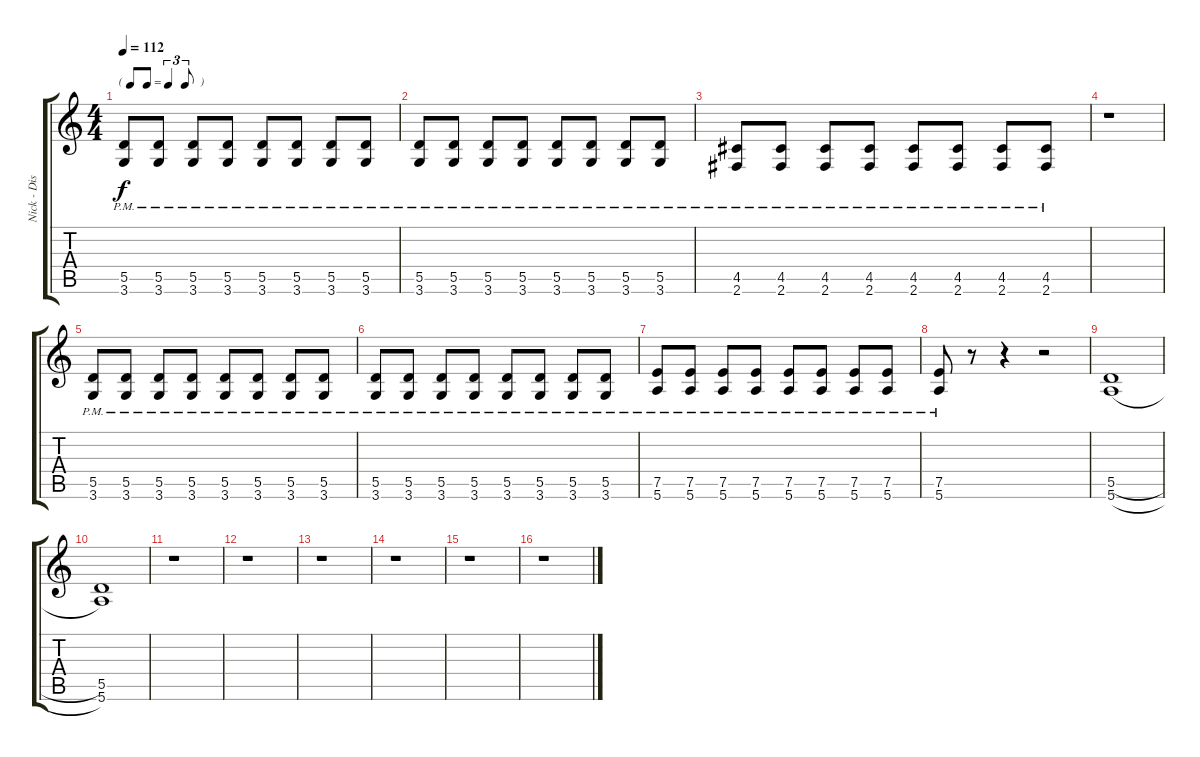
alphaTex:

\track ("Nick - Distorted Rhythm " "Nick - Dis") {instrument distortionguitar}
\staff {score tabs}
\tuning (E4 B3 G3 D3 A2 E2) {hide}
\ts (4 4)
\tf triplet8th
\tempo 112
\clef g2
\ks c
(5.5{pm} 3.6{pm}).8{dy f} (5.5{pm} 3.6{pm}).8 (5.5{pm} 3.6{pm}).8 (5.5{pm} 3.6{pm}).8 (5.5{pm} 3.6{pm}).8 (5.5{pm} 3.6{pm}).8 (5.5{pm} 3.6{pm}).8 (5.5{pm} 3.6{pm}).8 |
(5.5{pm} 3.6{pm}).8 (5.5{pm} 3.6{pm}).8 (5.5{pm} 3.6{pm}).8 (5.5{pm} 3.6{pm}).8 (5.5{pm} 3.6{pm}).8 (5.5{pm} 3.6{pm}).8 (5.5{pm} 3.6{pm}).8 (5.5{pm} 3.6{pm}).8 |
(4.5{pm} 2.6{pm}).8 (4.5{pm} 2.6{pm}).8 (4.5{pm} 2.6{pm}).8 (4.5{pm} 2.6{pm}).8 (4.5{pm} 2.6{pm}).8 (4.5{pm} 2.6{pm}).8 (4.5{pm} 2.6{pm}).8 (4.5{pm} 2.6{pm}).8 |
r.1 |
(5.5{pm} 3.6{pm}).8 (5.5{pm} 3.6{pm}).8 (5.5{pm} 3.6{pm}).8 (5.5{pm} 3.6{pm}).8 (5.5{pm} 3.6{pm}).8 (5.5{pm} 3.6{pm}).8 (5.5{pm} 3.6{pm}).8 (5.5{pm} 3.6{pm}).8 |
(5.5{pm} 3.6{pm}).8 (5.5{pm} 3.6{pm}).8 (5.5{pm} 3.6{pm}).8 (5.5{pm} 3.6{pm}).8 (5.5{pm} 3.6{pm}).8 (5.5{pm} 3.6{pm}).8 (5.5{pm} 3.6{pm}).8 (5.5{pm} 3.6{pm}).8 |
(7.5{pm} 5.6{pm}).8 (7.5{pm} 5.6{pm}).8 (7.5{pm} 5.6{pm}).8 (7.5{pm} 5.6{pm}).8 (7.5{pm} 5.6{pm}).8 (7.5{pm} 5.6{pm}).8 (7.5{pm} 5.6{pm}).8 (7.5{pm} 5.6{pm}).8 |
(7.5{pm} 5.6{pm}).8 r.8 r.4 r.2 |
(5.5{h} 5.6{h}).1 |
(5.5 5.6).1 |
r.1 |
r.1 |
r.1 |
r.1 |
r.1 |
r.1
